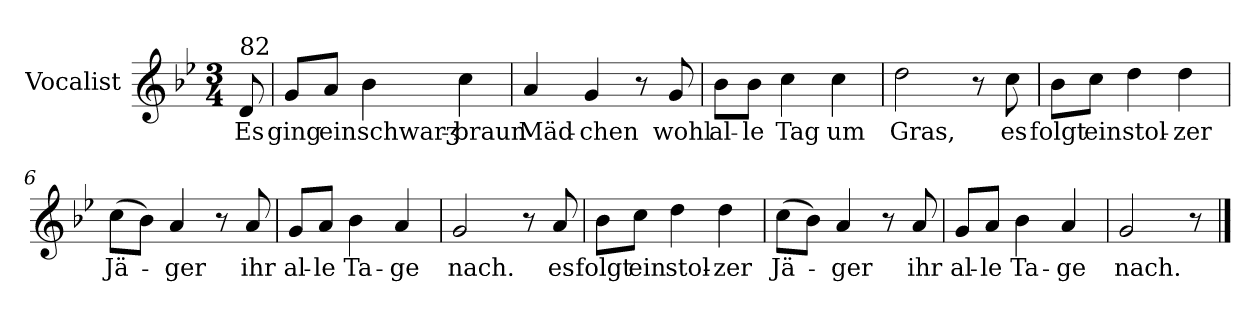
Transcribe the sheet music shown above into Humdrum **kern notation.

**kern	**text
*part1	*part1
*staff1	*staff1
*I"Vocalist	*
*k[b-e-]	*
*g:	*
*M3/4	*
=	=
!LO:TX:a:t=82	!
8d	Es
=1	=1
8gL	ging
8aJ	ein
4b-	schwarʒ-
4cc	-braun
=2	=2
4a	Mäd-
4g	-chen
8r	.
8g	wohl
=3	=3
8b-L	al-
8b-J	-le
4cc	Tag
4cc	um
=4	=4
2dd	Gras,
8r	.
8cc	es
=5	=5
8b-L	folgt
8ccJ	ein
4dd	stol-
4dd	-zer
=6	=6
(8ccL	Jä-
8b-J)	.
4a	-ger
8r	.
8a	ihr
=7	=7
8gL	al-
8aJ	-le
4b-	Ta-
4a	-ge
=8	=8
2g	nach.
8r	.
8a	es
=9	=9
8b-L	folgt
8ccJ	ein
4dd	stol-
4dd	-zer
=10	=10
(8ccL	Jä-
8b-J)	.
4a	-ger
8r	.
8a	ihr
=11	=11
8gL	al-
8aJ	-le
4b-	Ta-
4a	-ge
=12	=12
2g	nach.
8r	.
==	==
*-	*-
